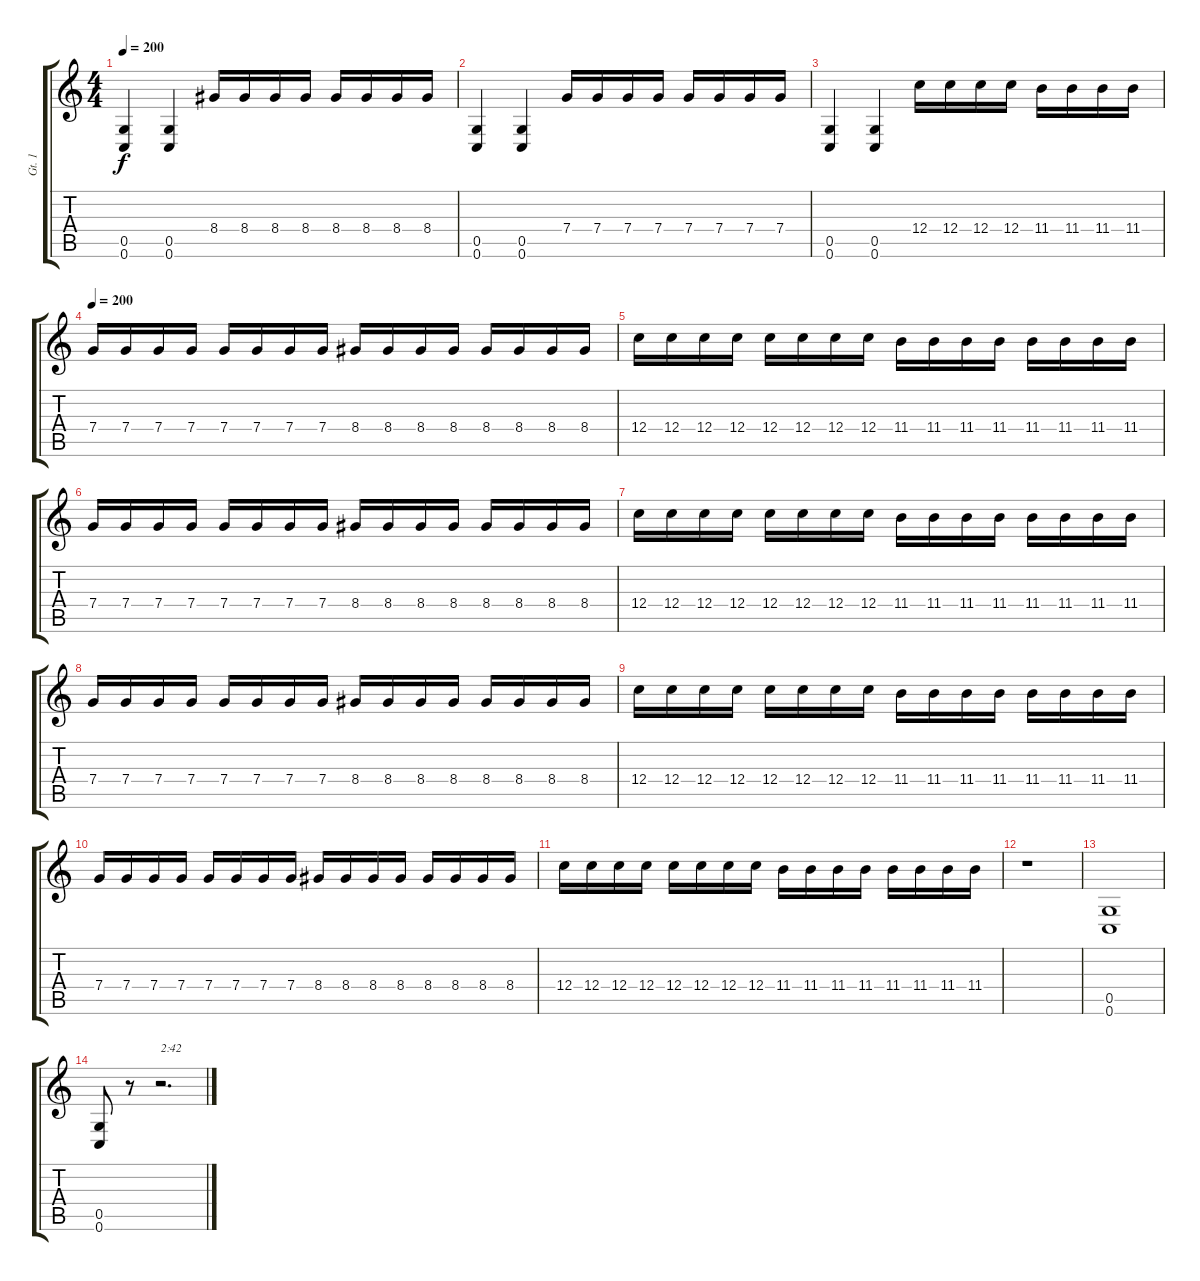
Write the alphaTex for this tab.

\track ("Gt. 1" "Gt. 1") {instrument overdrivenguitar}
\staff {score tabs}
\tuning (D4 A3 F3 C3 G2 C2) {hide}
\ts (4 4)
\tempo 200
\clef g2
\ks c
(0.5 0.6).4{dy f} (0.5 0.6).4 8.4.16 8.4.16 8.4.16 8.4.16 8.4.16 8.4.16 8.4.16 8.4.16 |
(0.5 0.6).4 (0.5 0.6).4 7.4.16 7.4.16 7.4.16 7.4.16 7.4.16 7.4.16 7.4.16 7.4.16 |
(0.5 0.6).4 (0.5 0.6).4 12.4.16 12.4.16 12.4.16 12.4.16 11.4.16 11.4.16 11.4.16 11.4.16 |
\tempo 200
7.4.16 7.4.16 7.4.16 7.4.16 7.4.16 7.4.16 7.4.16 7.4.16 8.4.16 8.4.16 8.4.16 8.4.16 8.4.16 8.4.16 8.4.16 8.4.16 |
12.4.16 12.4.16 12.4.16 12.4.16 12.4.16 12.4.16 12.4.16 12.4.16 11.4.16 11.4.16 11.4.16 11.4.16 11.4.16 11.4.16 11.4.16 11.4.16 |
7.4.16 7.4.16 7.4.16 7.4.16 7.4.16 7.4.16 7.4.16 7.4.16 8.4.16 8.4.16 8.4.16 8.4.16 8.4.16 8.4.16 8.4.16 8.4.16 |
12.4.16 12.4.16 12.4.16 12.4.16 12.4.16 12.4.16 12.4.16 12.4.16 11.4.16 11.4.16 11.4.16 11.4.16 11.4.16 11.4.16 11.4.16 11.4.16 |
7.4.16 7.4.16 7.4.16 7.4.16 7.4.16 7.4.16 7.4.16 7.4.16 8.4.16 8.4.16 8.4.16 8.4.16 8.4.16 8.4.16 8.4.16 8.4.16 |
12.4.16 12.4.16 12.4.16 12.4.16 12.4.16 12.4.16 12.4.16 12.4.16 11.4.16 11.4.16 11.4.16 11.4.16 11.4.16 11.4.16 11.4.16 11.4.16 |
7.4.16 7.4.16 7.4.16 7.4.16 7.4.16 7.4.16 7.4.16 7.4.16 8.4.16 8.4.16 8.4.16 8.4.16 8.4.16 8.4.16 8.4.16 8.4.16 |
12.4.16 12.4.16 12.4.16 12.4.16 12.4.16 12.4.16 12.4.16 12.4.16 11.4.16 11.4.16 11.4.16 11.4.16 11.4.16 11.4.16 11.4.16 11.4.16 |
r.1 |
(0.5 0.6).1 |
(0.5 0.6).8 r.8 r.2{d txt "2:42"}
